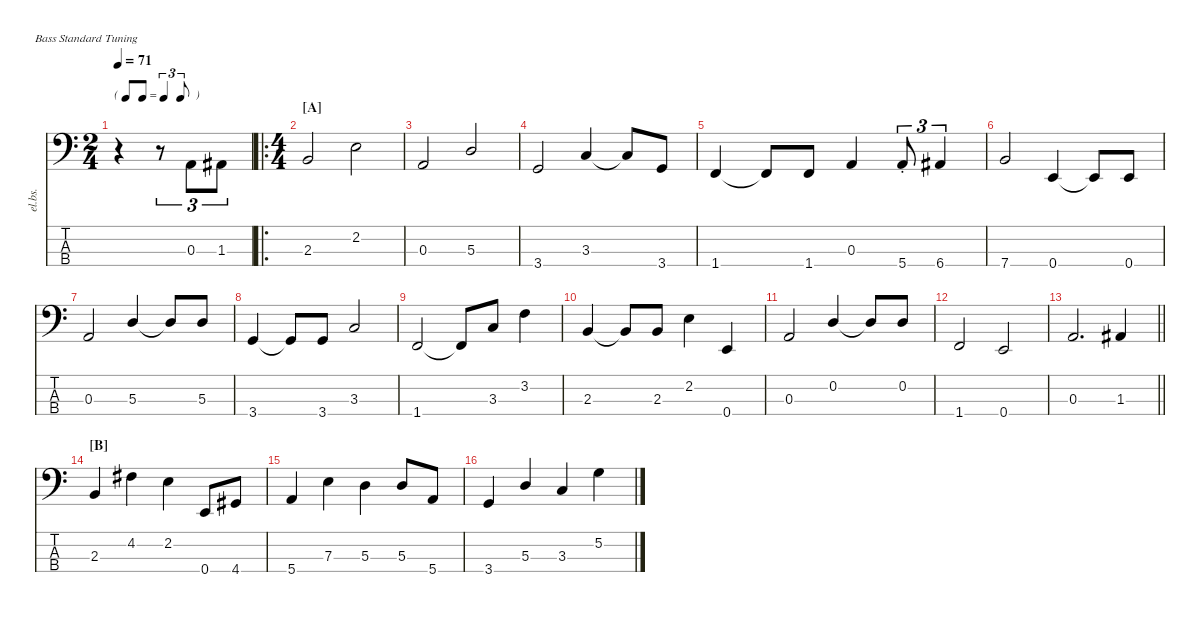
\defaultSystemsLayout 4
\hideDynamics
\bracketExtendMode nobrackets
\track ("Electric Bass" "el.bs.") {mute instrument electricbassfinger}
\staff {score tabs}
\tuning (G2 D2 A1 E1)
\ts (2 4)
\beaming (8 2 2)
\tf triplet8th
\tempo 71
\clef f4
\ks c
r.4{dy mf instrument electricbassfinger beam Down} r.8{tu (3 2) beam Down} 0.3.8{tu (3 2) beam Up} 1.3{acc #}.8{tu (3 2) beam Up} |
\ro
\ts (4 4)
\beaming (8 2 2 2 2)
\section ("A" "")
2.3.2{beam Up} 2.2.2{beam Down} |
0.3.2{beam Up} 5.3.2{beam Up} |
3.4.2{beam Up} 3.3.4{beam Up} 3.3{t}.8{beam Up} 3.4.8{beam Up} |
1.4.4{beam Up} 1.4{t}.8{beam Up} 1.4.8{beam Up} 0.3.4{beam Up} 5.4{st}.8{tu (3 2) beam Up} 6.4{acc #}.4{tu (3 2) beam Up} |
7.4.2{beam Up} 0.4.4{beam Up} 0.4{t}.8{beam Up} 0.4.8{beam Up} |
0.3.2{beam Up} 5.3.4{beam Up} 5.3{t}.8{beam Up} 5.3.8{beam Up} |
3.4.4{beam Up} 3.4{t}.8{beam Up} 3.4.8{beam Up} 3.3.2{beam Up} |
1.4.2{beam Up} 1.4{t}.8{beam Up} 3.3.8{beam Up} 3.2.4{beam Down} |
2.3.4{beam Up} 2.3{t}.8{beam Up} 2.3.8{beam Up} 2.2.4{beam Down} 0.4.4{beam Up} |
0.3.2{beam Up} 0.2.4{beam Up} 0.2{t}.8{beam Up} 0.2.8{beam Up} |
1.4.2{beam Up} 0.4.2{beam Up} |
\barLineRight lightlight
0.3.2{d beam Up} 1.3{acc #}.4{beam Up} |
\section ("B" "")
2.3.4{beam Up} 4.2{acc #}.4{beam Down} 2.2.4{beam Down} 0.4.8{beam Up} 4.4{acc #}.8{beam Up} |
5.4.4{beam Up} 7.3.4{beam Down} 5.3.4{beam Down} 5.3.8{beam Up} 5.4.8{beam Up} |
3.4.4{beam Up} 5.3.4{beam Up} 3.3.4{beam Up} 5.2.4{beam Down}
